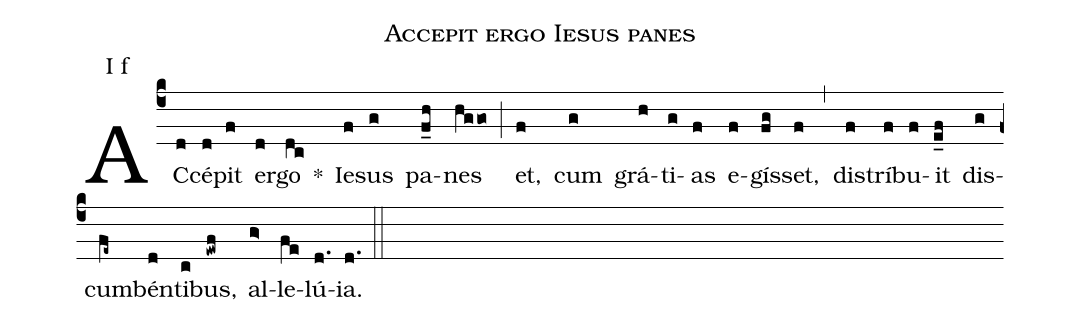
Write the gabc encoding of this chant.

name: Accepit ergo Iesus panes;
annotation: I f;
%%
(c4)
AC(d)cé(d)pit(f) er(d)go(dc) *()
Ie(f)sus(g) pa(f_h)nes(hggo) (;)
et,(f) cum(g) grá(h)ti(g)as(f) e(f)gís(fg)set,(f) (,)
dis(f)trí(f)bu(f)it(e_f) dis(g)cum(fe~)bén(d)ti(c)bus,(ewf) al(g>)le(fe)lú(d.)ia.(d.) (::)
